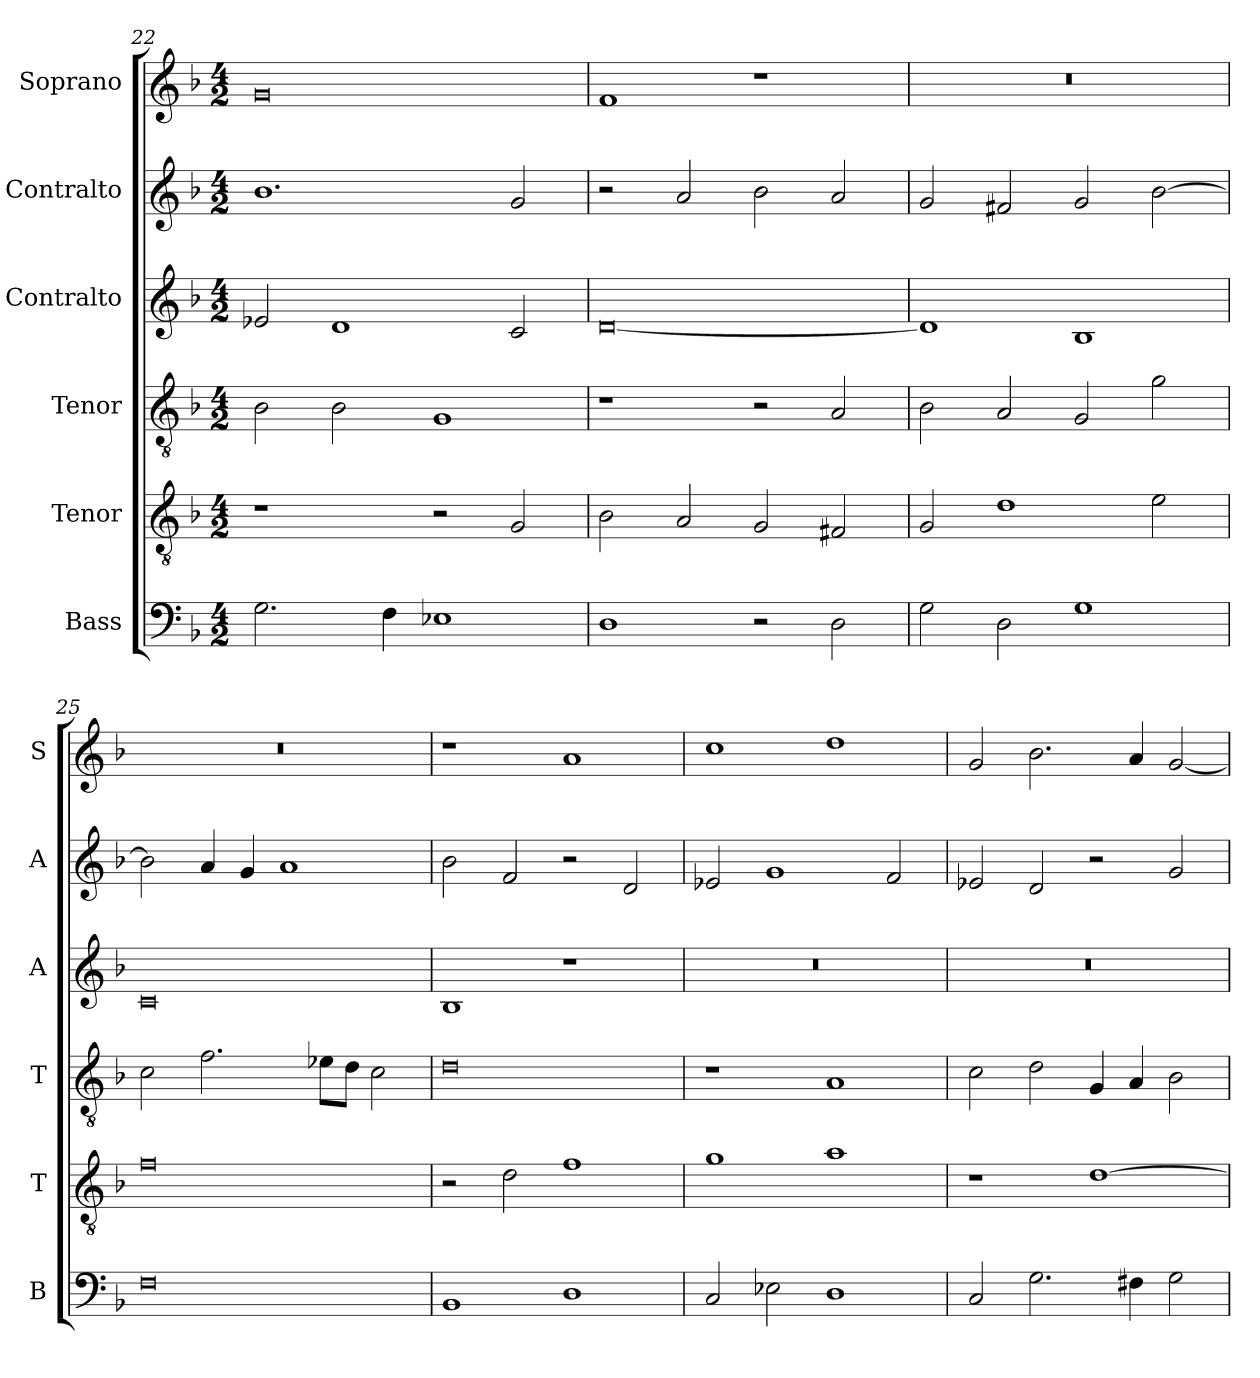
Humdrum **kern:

**kern	**kern	**kern	**kern	**kern	**kern
*part6	*part5	*part4	*part3	*part2	*part1
*staff6	*staff5	*staff4	*staff3	*staff2	*staff1
*I"Bass	*I"Tenor	*I"Tenor	*I"Contralto	*I"Contralto	*I"Soprano
*I'B	*I'T	*I'T	*I'A	*I'A	*I'S
*clefF4	*clefGv2	*clefGv2	*clefG2	*clefG2	*clefG2
*k[b-]	*k[b-]	*k[b-]	*k[b-]	*k[b-]	*k[b-]
*G:dor	*G:dor	*G:dor	*G:dor	*G:dor	*G:dor
*M4/2	*M4/2	*M4/2	*M4/2	*M4/2	*M4/2
=22	=22	=22	=22	=22	=22
2.G	1r	2B-	2e-X	1.b-	0g
.	.	2B-	1d	.	.
4F	.	.	.	.	.
1E-X	2r	1G	.	.	.
.	2G	.	2c	2g	.
=23	=23	=23	=23	=23	=23
1D	2B-	1r	[0d	2r	1f
.	2A	.	.	2a	.
2r	2G	2r	.	2b-	1r
2D	2F#X	2A	.	2a	.
=24	=24	=24	=24	=24	=24
2G	2G	2B-	1d]	2g	0r
2D	1d	2A	.	2f#X	.
1G	.	2G	1B-	2g	.
.	2e	2g	.	[2b-	.
=25	=25	=25	=25	=25	=25
0F	0f	2c	0c	2b-]	0r
.	.	2.f	.	4a	.
.	.	.	.	4g	.
.	.	.	.	1a	.
.	.	8e-X\L	.	.	.
.	.	8d\J	.	.	.
.	.	2c	.	.	.
=26	=26	=26	=26	=26	=26
1BB-	2r	0d	1B-	2b-	1r
.	2d	.	.	2f	.
1D	1f	.	1r	2r	1a
.	.	.	.	2d	.
=27	=27	=27	=27	=27	=27
2C	1g	1r	0r	2e-X	1cc
2E-X	.	.	.	1g	.
1D	1a	1A	.	.	1dd
.	.	.	.	2f	.
=28	=28	=28	=28	=28	=28
2C	1r	2c	0r	2e-X	2g
2.G	.	2d	.	2d	2.b-
.	[1d	4G	.	2r	.
4F#X	.	4A	.	.	4a
2G	.	2B-	.	2g	[2g
=	=	=	=	=	=
*-	*-	*-	*-	*-	*-
